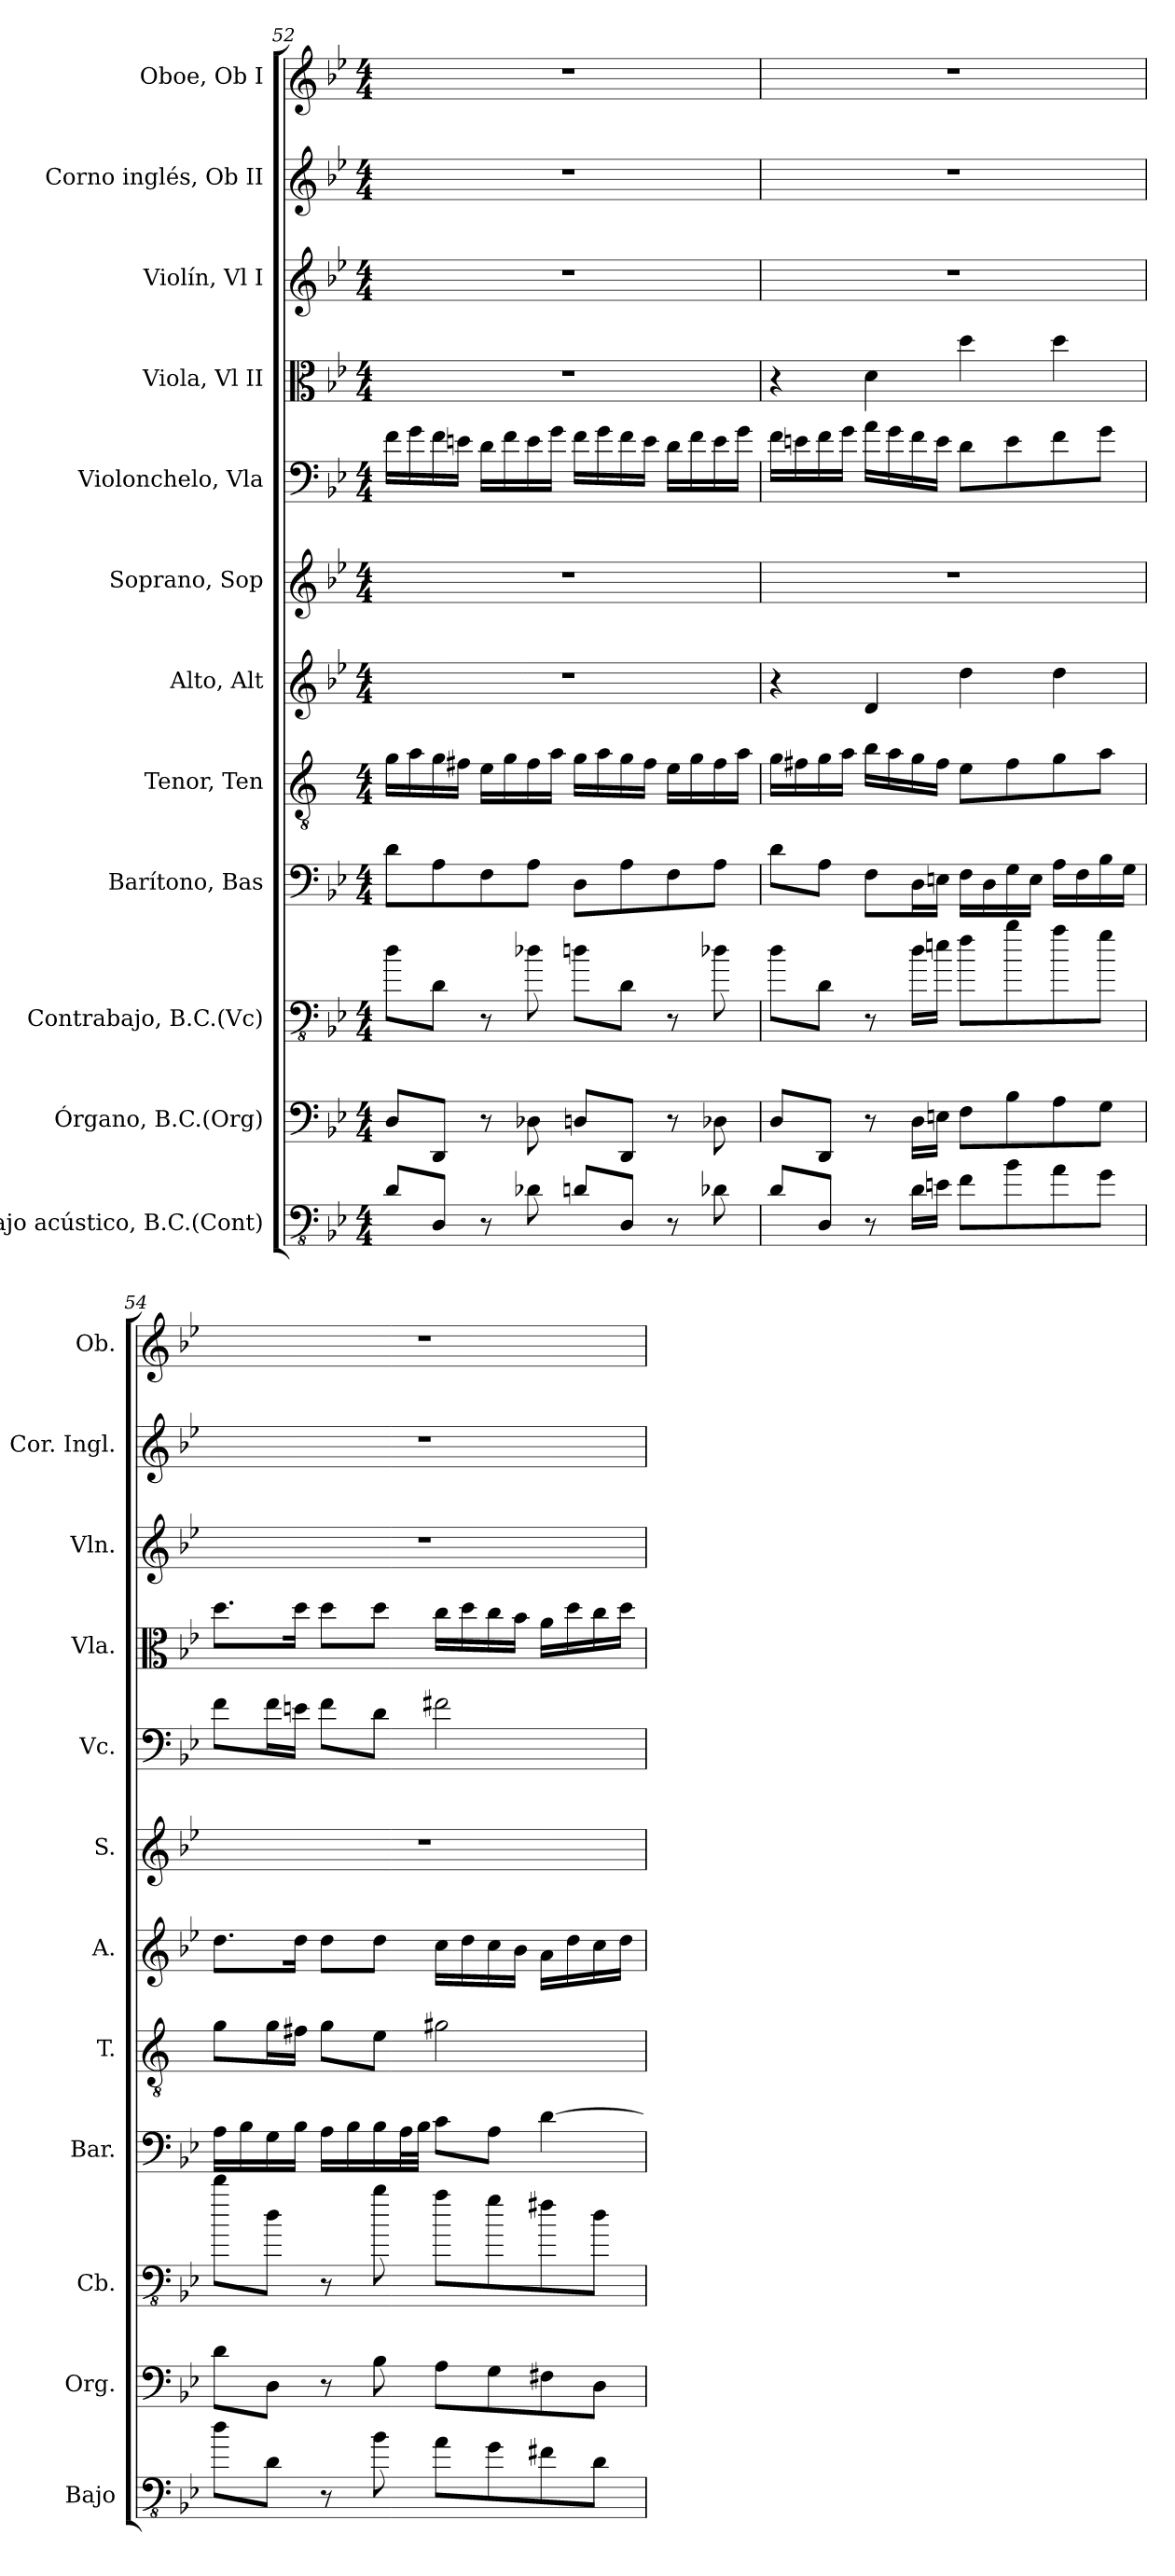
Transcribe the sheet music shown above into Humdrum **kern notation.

**kern	**kern	**kern	**kern	**kern	**kern	**kern	**kern	**kern	**kern	**kern	**kern
*part12	*part11	*part10	*part9	*part8	*part7	*part6	*part5	*part4	*part3	*part2	*part1
*staff12	*staff11	*staff10	*staff9	*staff8	*staff7	*staff6	*staff5	*staff4	*staff3	*staff2	*staff1
*I"Bajo acústico, B.C.(Cont)	*I"Órgano, B.C.(Org)	*I"Contrabajo, B.C.(Vc)	*I"Barítono, Bas	*I"Tenor, Ten	*I"Alto, Alt	*I"Soprano, Sop	*I"Violonchelo, Vla	*I"Viola, Vl II	*I"Violín, Vl I	*I"Corno inglés, Ob II	*I"Oboe, Ob I
*I'Bajo	*I'Org.	*I'Cb.	*I'Bar.	*I'T.	*I'A.	*I'S.	*I'Vc.	*I'Vla.	*I'Vln.	*I'Cor. Ingl.	*I'Ob.
!!LO:PB:g=z
*clefFv4	*clefF4	*clefFv4	*clefF4	*clefGv2	*clefG2	*clefG2	*clefF4	*clefC3	*clefG2	*clefG2	*clefG2
*ITrd7c12	*	*ITrd7c12	*	*ITrd1c2	*	*	*	*	*	*ITrd4c7	*
*k[b-e-]	*k[b-e-]	*k[b-e-]	*k[b-e-]	*k[b-e-]	*k[b-e-]	*k[b-e-]	*k[b-e-]	*k[b-e-]	*k[b-e-]	*k[b-e-a-]	*k[b-e-]
*M4/4	*M4/4	*M4/4	*M4/4	*M4/4	*M4/4	*M4/4	*M4/4	*M4/4	*M4/4	*M4/4	*M4/4
=52	=52	=52	=52	=52	=52	=52	=52	=52	=52	=52	=52
8DD/L	8D/L	8D\L	8d\L	16f\LL	1r	1r	16f\LL	1r	1r	1r	1r
.	.	.	.	16g\	.	.	16g\	.	.	.	.
8DDD/J	8DD/J	8DD\J	8A\	16f\	.	.	16f\	.	.	.	.
.	.	.	.	16en\JJ	.	.	16en\JJ	.	.	.	.
8r	8r	8r	8F\	16d\LL	.	.	16d\LL	.	.	.	.
.	.	.	.	16f\	.	.	16f\	.	.	.	.
8DD-X\	8D-X\	8D-X\	8A\J	16e\	.	.	16e\	.	.	.	.
.	.	.	.	16g\JJ	.	.	16g\JJ	.	.	.	.
8DDn/L	8Dn/L	8Dn\L	8D\L	16f\LL	.	.	16f\LL	.	.	.	.
.	.	.	.	16g\	.	.	16g\	.	.	.	.
8DDD/J	8DD/J	8DD\J	8A\	16f\	.	.	16f\	.	.	.	.
.	.	.	.	16e\JJ	.	.	16e\JJ	.	.	.	.
8r	8r	8r	8F\	16d\LL	.	.	16d\LL	.	.	.	.
.	.	.	.	16f\	.	.	16f\	.	.	.	.
8DD-X\	8D-X\	8D-X\	8A\J	16e\	.	.	16e\	.	.	.	.
.	.	.	.	16g\JJ	.	.	16g\JJ	.	.	.	.
!!LO:PB:g=z
=53	=53	=53	=53	=53	=53	=53	=53	=53	=53	=53	=53
8DD/L	8D/L	8D\L	8d\L	16f\LL	4r	1r	16f\LL	4r	1r	1r	1r
.	.	.	.	16en\	.	.	16en\	.	.	.	.
8DDD/J	8DD/J	8DD\J	8A\J	16f\	.	.	16f\	.	.	.	.
.	.	.	.	16g\JJ	.	.	16g\JJ	.	.	.	.
8r	8r	8r	8F\L	16a\LL	4d/	.	16a\LL	4d\	.	.	.
.	.	.	.	16g\	.	.	16g\	.	.	.	.
16DD\LL	16D\LL	16D\LL	16D\L	16f\	.	.	16f\	.	.	.	.
16EEn\JJ	16En\JJ	16En\JJ	16En\JJ	16e\JJ	.	.	16e\JJ	.	.	.	.
8FF\L	8F\L	8F\L	16F\LL	8d\L	4dd\	.	8d\L	4dd\	.	.	.
.	.	.	16D\	.	.	.	.	.	.	.	.
8BB-\	8B-\	8B-\	16G\	8e\	.	.	8e\	.	.	.	.
.	.	.	16E\JJ	.	.	.	.	.	.	.	.
8AA\	8A\	8A\	16A\LL	8f\	4dd\	.	8f\	4dd\	.	.	.
.	.	.	16F\	.	.	.	.	.	.	.	.
8GG\J	8G\J	8G\J	16B-\	8g\J	.	.	8g\J	.	.	.	.
.	.	.	16G\JJ	.	.	.	.	.	.	.	.
=54	=54	=54	=54	=54	=54	=54	=54	=54	=54	=54	=54
8D\L	8d\L	8d\L	16A\LL	8f\L	8.dd\L	1r	8f\L	8.dd\L	1r	1r	1r
.	.	.	16B-\	.	.	.	.	.	.	.	.
8DD\J	8D\J	8D\J	16G\	16f\L	.	.	16f\L	.	.	.	.
.	.	.	16B-\JJ	16en\JJ	16dd\Jk	.	16en\JJ	16dd\Jk	.	.	.
8r	8r	8r	16A\LL	8f\L	8dd\L	.	8f\L	8dd\L	.	.	.
.	.	.	16B-\	.	.	.	.	.	.	.	.
8BB-\	8B-\	8B-\	16B-\	8d\J	8dd\J	.	8d\J	8dd\J	.	.	.
.	.	.	32A\L	.	.	.	.	.	.	.	.
.	.	.	32B-\JJJ	.	.	.	.	.	.	.	.
8AA\L	8A\L	8A\L	8c\L	2f#X\	16cc\LL	.	2f#X\	16cc\LL	.	.	.
.	.	.	.	.	16dd\	.	.	16dd\	.	.	.
8GG\	8G\	8G\	8A\J	.	16cc\	.	.	16cc\	.	.	.
.	.	.	.	.	16b-\JJ	.	.	16b-\JJ	.	.	.
8FF#X\	8F#X\	8F#X\	[4d\	.	16a\LL	.	.	16a\LL	.	.	.
.	.	.	.	.	16dd\	.	.	16dd\	.	.	.
8DD\J	8D\J	8D\J	.	.	16cc\	.	.	16cc\	.	.	.
.	.	.	.	.	16dd\JJ	.	.	16dd\JJ	.	.	.
=	=	=	=	=	=	=	=	=	=	=	=
*-	*-	*-	*-	*-	*-	*-	*-	*-	*-	*-	*-
